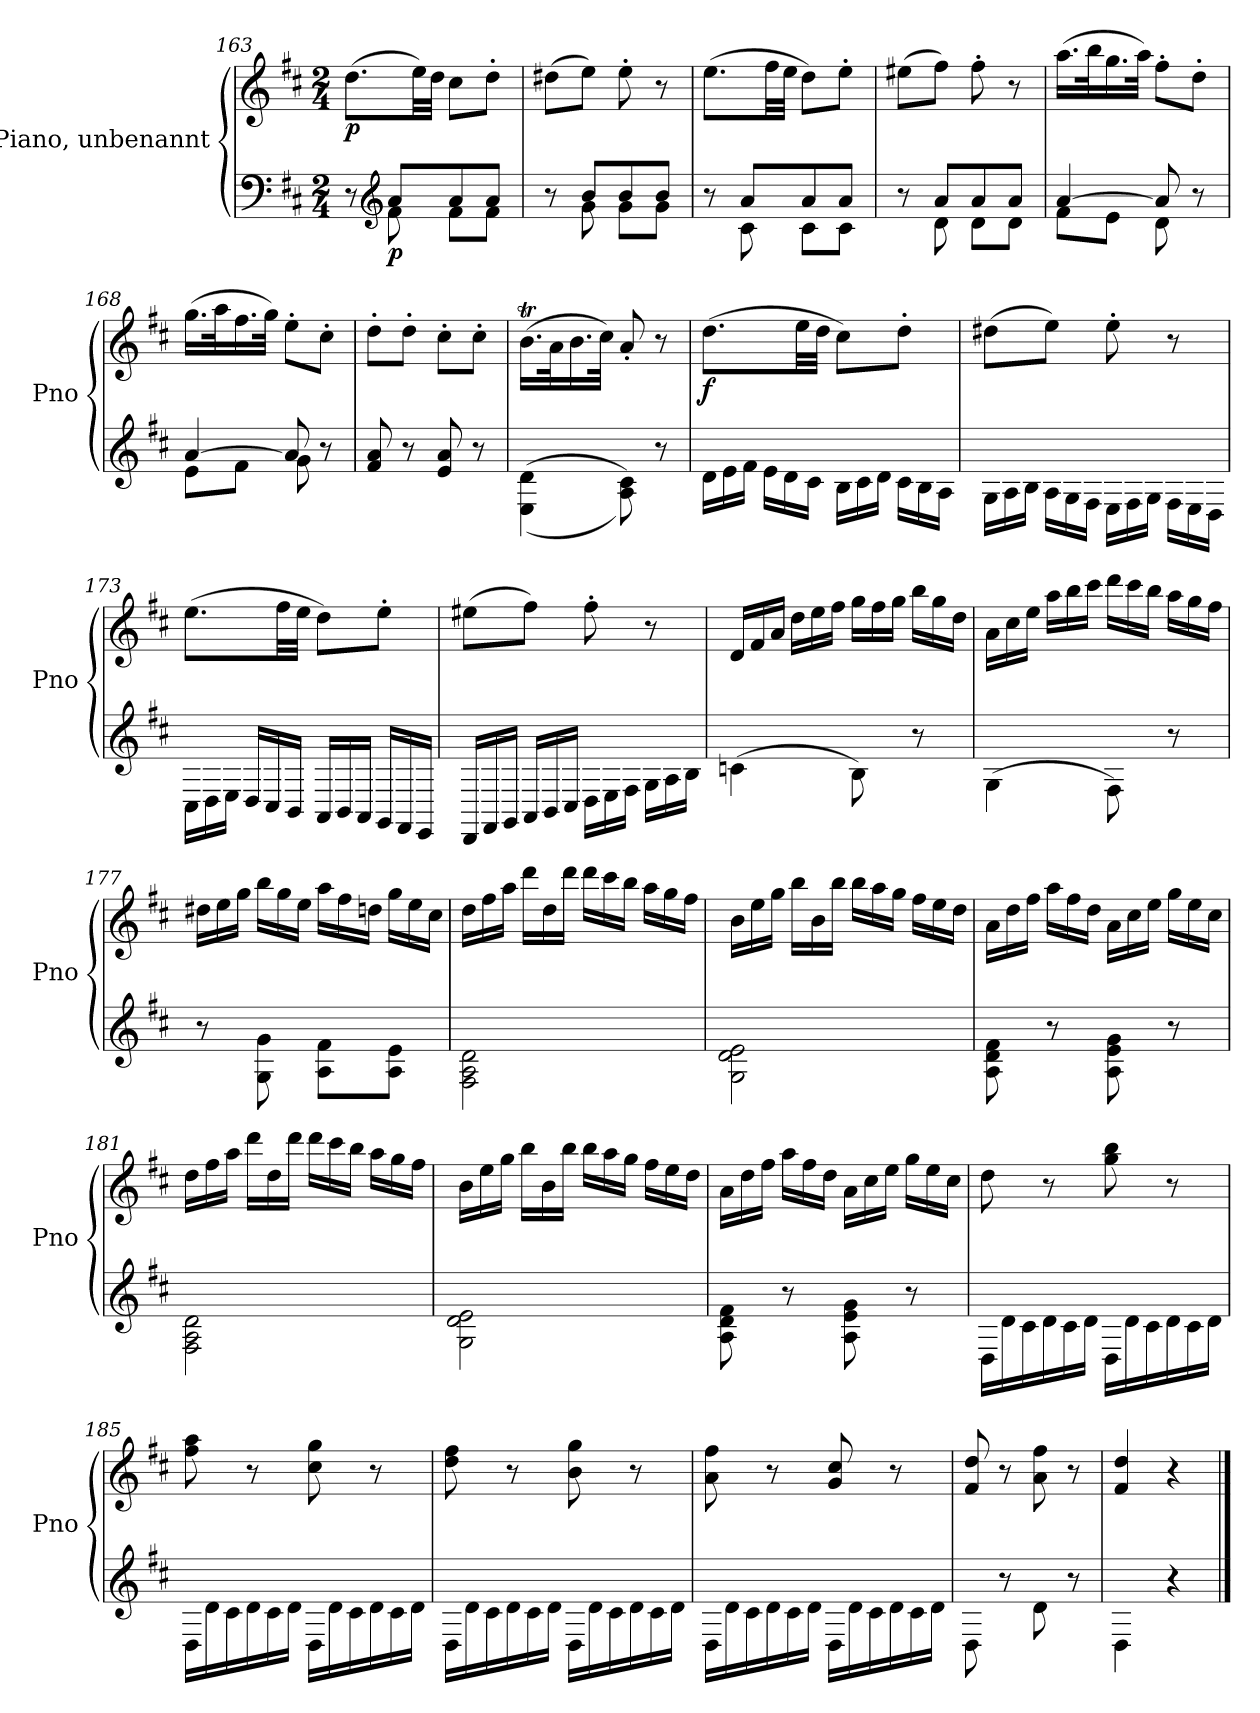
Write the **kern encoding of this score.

**kern	**dynam	**kern	**dynam
*part2	*part2	*part1	*part1
*staff2	*staff2	*staff1	*staff1
*I"Piano, unbenannt	*	*I"Piano, unbenannt	*
*I'Pno	*	*I'Pno	*
*clefF4	*	*clefG2	*
*k[f#c#]	*	*k[f#c#]	*
*M2/4	*	*M2/4	*
=163	=163	=163	=163
*^	*	*	*
!	!	!	!	!LO:DY:b
8r	8ryy	.	(>8.dd\L	p
*clefG2	*	*	*	*
!	!	!LO:DY:b	!	!
8a/L	8f#\	p	.	.
.	.	.	32ee\LL)	.
.	.	.	32dd\JJJ	.
8a/	8f#\L	.	8cc#\L	.
8a/J	8f#\J	.	8dd'\J	.
=164	=164	=164	=164	=164
8r	8ryy	.	(>8dd#X\L	.
8b/L	8g\	.	8ee\J)	.
8b/	8g\L	.	8ee'\	.
8b/J	8g\J	.	8r	.
=165	=165	=165	=165	=165
8r	8ryy	.	(>8.ee\L	.
8a/L	8c#\	.	.	.
.	.	.	32ff#\LL	.
.	.	.	32ee\JJJ	.
8a/	8c#\L	.	8dd\L)	.
8a/J	8c#\J	.	8ee'\J	.
=166	=166	=166	=166	=166
8r	8ryy	.	(>8ee#X\L	.
8a/L	8d\	.	8ff#\J)	.
8a/	8d\L	.	8ff#'\	.
8a/J	8d\J	.	8r	.
=167	=167	=167	=167	=167
[4a/	8f#\L	.	(<16.aa\LL	.
.	.	.	32bb\K	.
.	8e\J	.	16.gg\	.
.	.	.	32aa\JJk)	.
8a/]	8d\	.	8ff#'\L	.
8r	8ryy	.	8dd'\J	.
=168	=168	=168	=168	=168
[4a/	8e\L	.	(<16.gg\LL	.
.	.	.	32aa\K	.
.	8f#\J	.	16.ff#\	.
.	.	.	32gg\JJk)	.
8a/]	8g\	.	8ee'\L	.
8r	8ryy	.	8cc#'\J	.
*v	*v	*	*	*
=169	=169	=169	=169
8f#/ 8a/	.	8dd'\L	.
8r	.	8dd'\J	.
8e/ 8a/	.	8cc#'\L	.
8r	.	8cc#'\J	.
=170	=170	=170	=170
(<(>4E\ 4d\	.	(>16.bT\LL	.
.	.	32a\K	.
.	.	16.b\	.
.	.	32cc#\JJk)	.
8A\ 8c#\))	.	8a'/	.
8r	.	8r	.
=171	=171	=171	=171
*Xtuplet	*	*	*
!	!	!	!LO:DY:b
24d\LL	.	(>8.dd\L	f
24e\	.	.	.
24f#\JJ	.	.	.
24e\LL	.	.	.
24d\	.	.	.
.	.	32ee\LL	.
24c#\JJ	.	.	.
.	.	32dd\JJJ	.
24B\LL	.	8cc#\L)	.
24c#\	.	.	.
24d\JJ	.	.	.
24c#\LL	.	8dd'\J	.
24B\	.	.	.
24A\JJ	.	.	.
=172	=172	=172	=172
24G\LL	.	(>8dd#X\L	.
24A\	.	.	.
24B\JJ	.	.	.
24A\LL	.	8ee\J)	.
24G\	.	.	.
24F#\JJ	.	.	.
24E\LL	.	8ee'\	.
24F#\	.	.	.
24G\JJ	.	.	.
24F#\LL	.	8r	.
24E\	.	.	.
24D\JJ	.	.	.
=173	=173	=173	=173
24C#\LL	.	(>8.ee\L	.
24D\	.	.	.
24E\JJ	.	.	.
24D/LL	.	.	.
24C#/	.	.	.
.	.	32ff#\LL	.
24BB/JJ	.	.	.
.	.	32ee\JJJ	.
24AA/LL	.	8dd\L)	.
24BB/	.	.	.
24AA/JJ	.	.	.
24GG/LL	.	8ee'\J	.
24FF#/	.	.	.
24EE/JJ	.	.	.
=174	=174	=174	=174
24DD/LL	.	(>8ee#X\L	.
24FF#/	.	.	.
24GG/JJ	.	.	.
24AA/LL	.	8ff#\J)	.
24BB/	.	.	.
24C#/JJ	.	.	.
24D\LL	.	8ff#'\	.
24E\	.	.	.
24F#\JJ	.	.	.
24G\LL	.	8r	.
24A\	.	.	.
24B\JJ	.	.	.
=175	=175	=175	=175
*	*	*Xtuplet	*
(>4cn\	.	24d/LL	.
.	.	24f#/	.
.	.	24a/JJ	.
.	.	24dd\LL	.
.	.	24ee\	.
.	.	24ff#\JJ	.
8B\)	.	24gg\LL	.
.	.	24ff#\	.
.	.	24gg\JJ	.
8r	.	24bb\LL	.
.	.	24gg\	.
.	.	24dd\JJ	.
=176	=176	=176	=176
(>4G\	.	24a\LL	.
.	.	24cc#\	.
.	.	24ee\JJ	.
.	.	24aa\LL	.
.	.	24bb\	.
.	.	24ccc#\JJ	.
8F#\)	.	24ddd\LL	.
.	.	24ccc#\	.
.	.	24bb\JJ	.
8r	.	24aa\LL	.
.	.	24gg\	.
.	.	24ff#\JJ	.
=177	=177	=177	=177
8r	.	24dd#X\LL	.
.	.	24ee\	.
.	.	24gg\JJ	.
8G\ 8g\	.	24bb\LL	.
.	.	24gg\	.
.	.	24ee\JJ	.
8A\ 8f#\L	.	24aa\LL	.
.	.	24ff#\	.
.	.	24ddn\JJ	.
8A\ 8e\J	.	24gg\LL	.
.	.	24ee\	.
.	.	24cc#\JJ	.
=178	=178	=178	=178
2F#\ 2A\ 2d\	.	24dd\LL	.
.	.	24ff#\	.
.	.	24aa\JJ	.
.	.	24ddd\LL	.
.	.	24dd\	.
.	.	24ddd\JJ	.
.	.	24ddd\LL	.
.	.	24ccc#\	.
.	.	24bb\JJ	.
.	.	24aa\LL	.
.	.	24gg\	.
.	.	24ff#\JJ	.
=179	=179	=179	=179
2G\ 2d\ 2e\	.	24b\LL	.
.	.	24ee\	.
.	.	24gg\JJ	.
.	.	24bb\LL	.
.	.	24b\	.
.	.	24bb\JJ	.
.	.	24bb\LL	.
.	.	24aa\	.
.	.	24gg\JJ	.
.	.	24ff#\LL	.
.	.	24ee\	.
.	.	24dd\JJ	.
=180	=180	=180	=180
8A\ 8d\ 8f#\	.	24a\LL	.
.	.	24dd\	.
.	.	24ff#\JJ	.
8r	.	24aa\LL	.
.	.	24ff#\	.
.	.	24dd\JJ	.
8A\ 8e\ 8g\	.	24a\LL	.
.	.	24cc#\	.
.	.	24ee\JJ	.
8r	.	24gg\LL	.
.	.	24ee\	.
.	.	24cc#\JJ	.
=181	=181	=181	=181
2F#\ 2A\ 2d\	.	24dd\LL	.
.	.	24ff#\	.
.	.	24aa\JJ	.
.	.	24ddd\LL	.
.	.	24dd\	.
.	.	24ddd\JJ	.
.	.	24ddd\LL	.
.	.	24ccc#\	.
.	.	24bb\JJ	.
.	.	24aa\LL	.
.	.	24gg\	.
.	.	24ff#\JJ	.
=182	=182	=182	=182
2G\ 2d\ 2e\	.	24b\LL	.
.	.	24ee\	.
.	.	24gg\JJ	.
.	.	24bb\LL	.
.	.	24b\	.
.	.	24bb\JJ	.
.	.	24bb\LL	.
.	.	24aa\	.
.	.	24gg\JJ	.
.	.	24ff#\LL	.
.	.	24ee\	.
.	.	24dd\JJ	.
=183	=183	=183	=183
8A\ 8d\ 8f#\	.	24a\LL	.
.	.	24dd\	.
.	.	24ff#\JJ	.
8r	.	24aa\LL	.
.	.	24ff#\	.
.	.	24dd\JJ	.
8A\ 8e\ 8g\	.	24a\LL	.
.	.	24cc#\	.
.	.	24ee\JJ	.
8r	.	24gg\LL	.
.	.	24ee\	.
.	.	24cc#\JJ	.
=184	=184	=184	=184
24D\LL	.	8dd\	.
24d\	.	.	.
24c#\	.	.	.
24d\	.	8r	.
24c#\	.	.	.
24d\JJ	.	.	.
24D\LL	.	8gg\ 8bb\	.
24d\	.	.	.
24c#\	.	.	.
24d\	.	8r	.
24c#\	.	.	.
24d\JJ	.	.	.
=185	=185	=185	=185
24D\LL	.	8ff#\ 8aa\	.
24d\	.	.	.
24c#\	.	.	.
24d\	.	8r	.
24c#\	.	.	.
24d\JJ	.	.	.
24D\LL	.	8cc#\ 8gg\	.
24d\	.	.	.
24c#\	.	.	.
24d\	.	8r	.
24c#\	.	.	.
24d\JJ	.	.	.
=186	=186	=186	=186
24D\LL	.	8dd\ 8ff#\	.
24d\	.	.	.
24c#\	.	.	.
24d\	.	8r	.
24c#\	.	.	.
24d\JJ	.	.	.
24D\LL	.	8b\ 8gg\	.
24d\	.	.	.
24c#\	.	.	.
24d\	.	8r	.
24c#\	.	.	.
24d\JJ	.	.	.
=187	=187	=187	=187
24D\LL	.	8a\ 8ff#\	.
24d\	.	.	.
24c#\	.	.	.
24d\	.	8r	.
24c#\	.	.	.
24d\JJ	.	.	.
24D\LL	.	8g/ 8cc#/	.
24d\	.	.	.
24c#\	.	.	.
24d\	.	8r	.
24c#\	.	.	.
24d\JJ	.	.	.
=188	=188	=188	=188
8D\	.	8f#/ 8dd/	.
8r	.	8r	.
8d\	.	8a\ 8ff#\	.
8r	.	8r	.
=189	=189	=189	=189
4D\	.	4f#/ 4dd/	.
4r	.	4r	.
==	==	==	==
*-	*-	*-	*-
